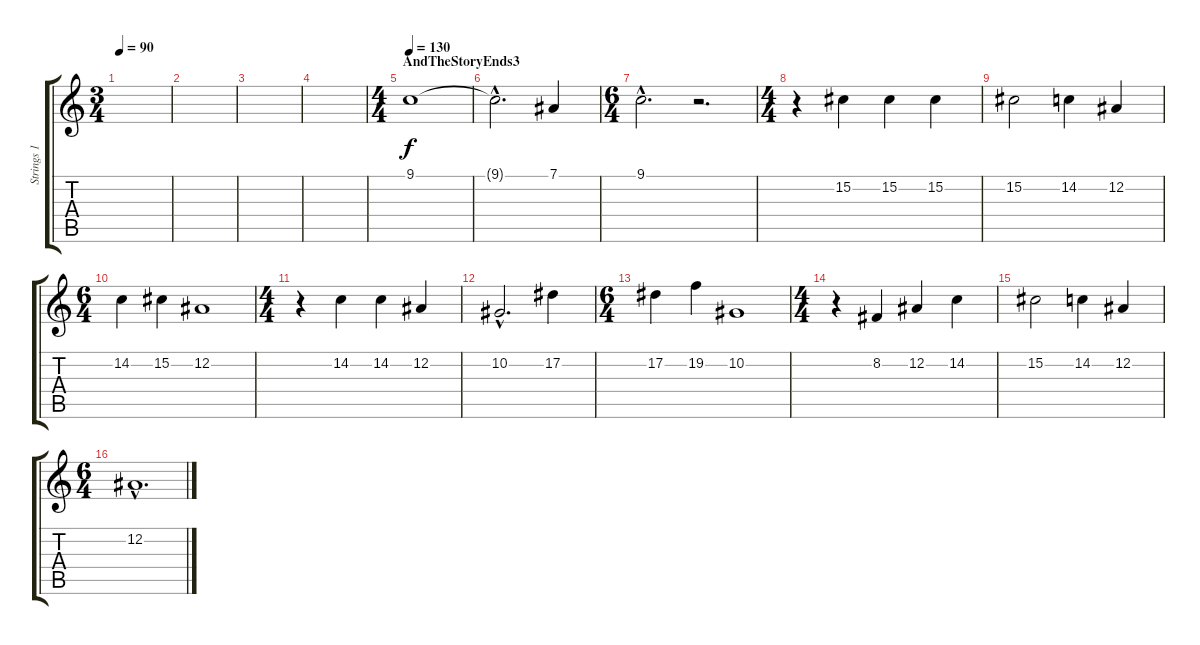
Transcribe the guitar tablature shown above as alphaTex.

\track ("Strings 1" "Strings 1") {instrument stringensemble2}
\staff {score tabs}
\tuning (Eb4 Bb3 Gb3 Db3 Ab2 Eb2) {hide}
\ts (3 4)
\tempo 90
\clef g2
\ks c
|
|
|
|
\ts (4 4)
\section ("" "AndTheStoryEnds3")
\tempo 130
9.1.1{volume 14 instrument pad4choir} |
9.1{hac t}.2{d} 7.1.4 |
\ts (6 4)
9.1{hac}.2{d} r.2{d} |
\ts (4 4)
r.4 15.2.4 15.2.4 15.2.4 |
15.2.2 14.2.4 12.2.4 |
\ts (6 4)
14.2.4 15.2.4 12.2.1 |
\ts (4 4)
r.4 14.2.4 14.2.4 12.2.4 |
10.2{hac}.2{d} 17.2.4 |
\ts (6 4)
17.2.4 19.2.4 10.2.1 |
\ts (4 4)
r.4 8.2.4 12.2.4 14.2.4 |
15.2.2 14.2.4 12.2.4 |
\ts (6 4)
12.2{hac}.1{d}
